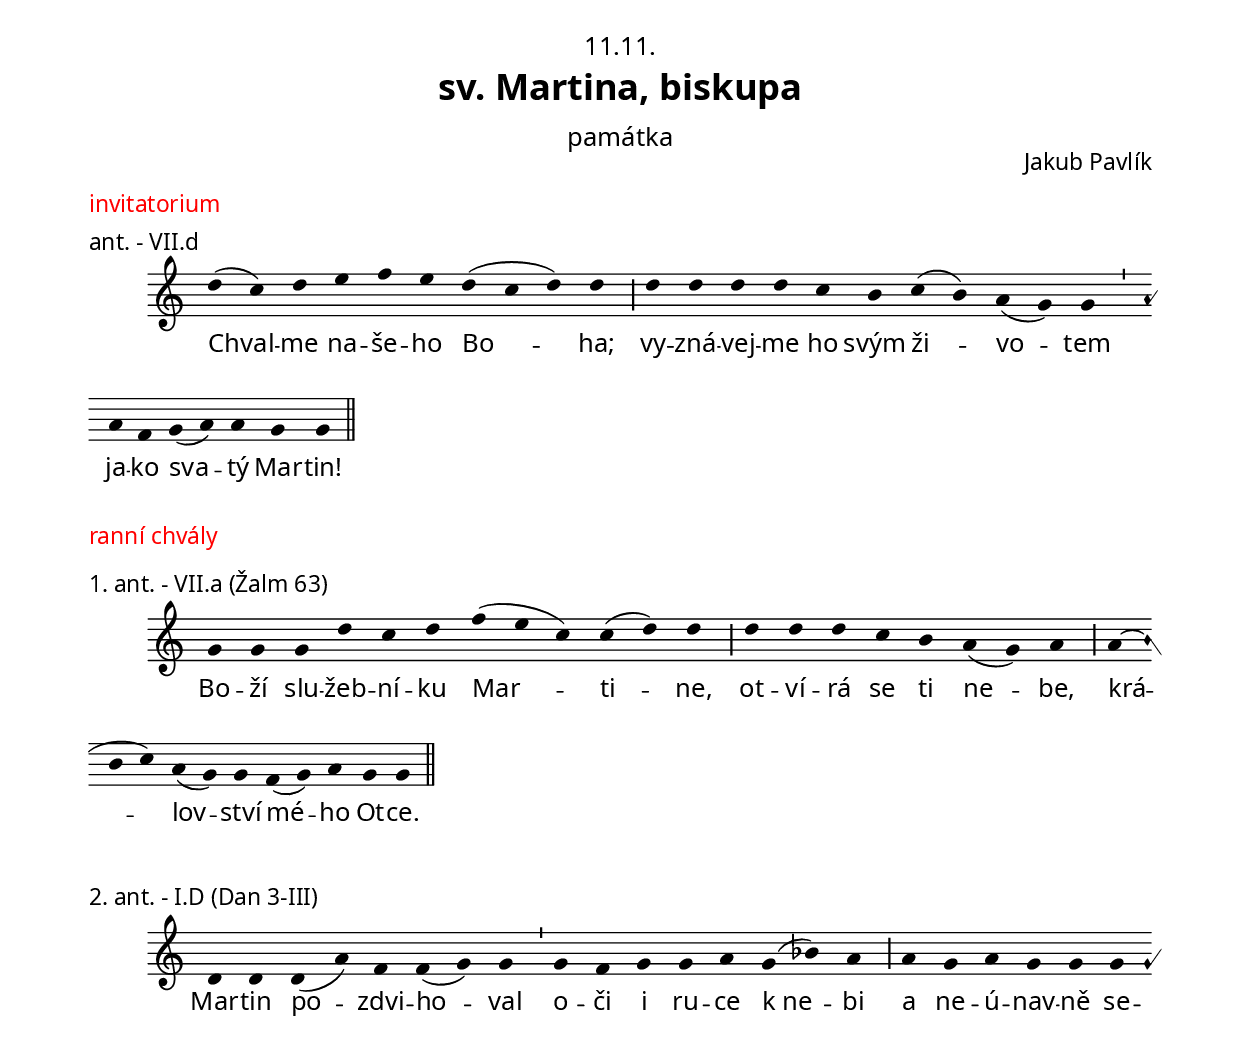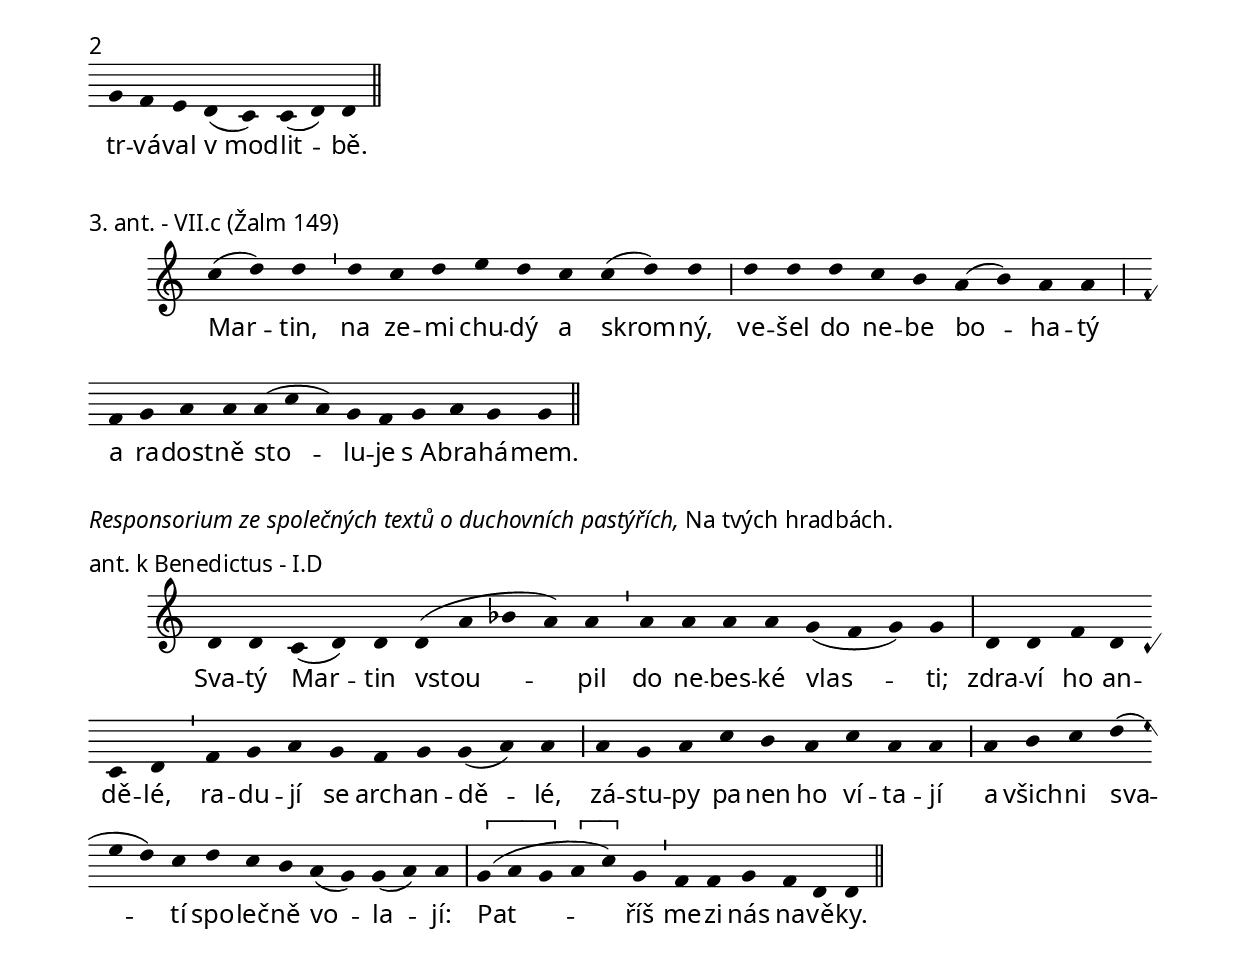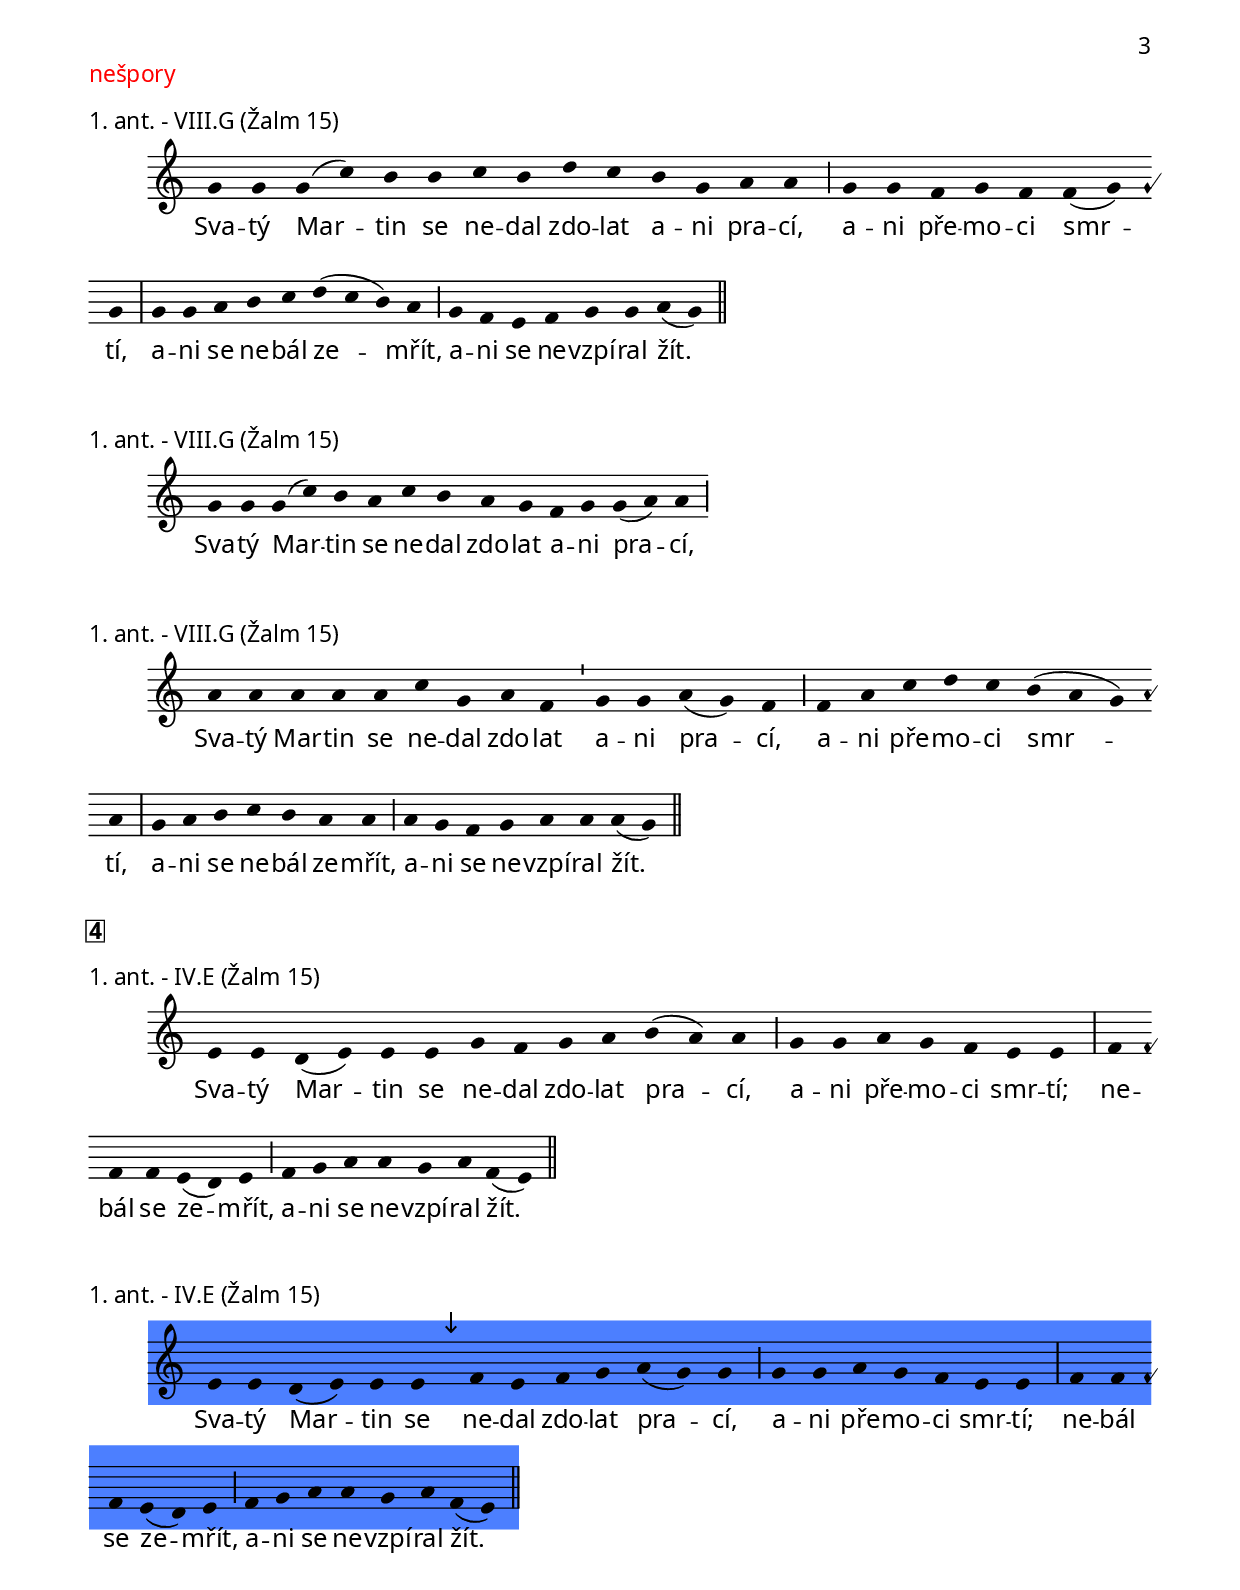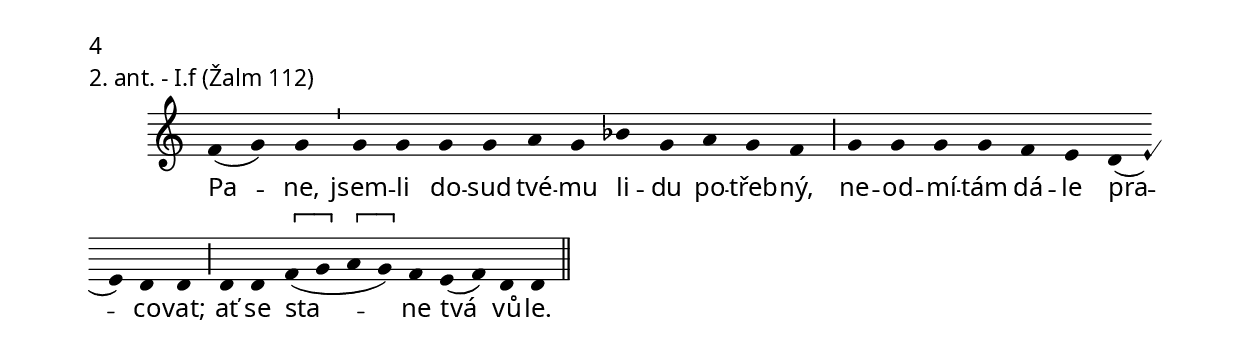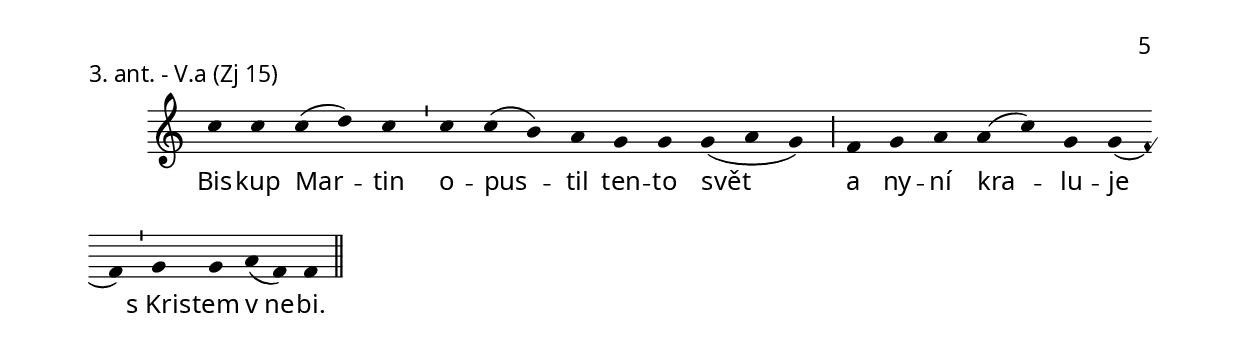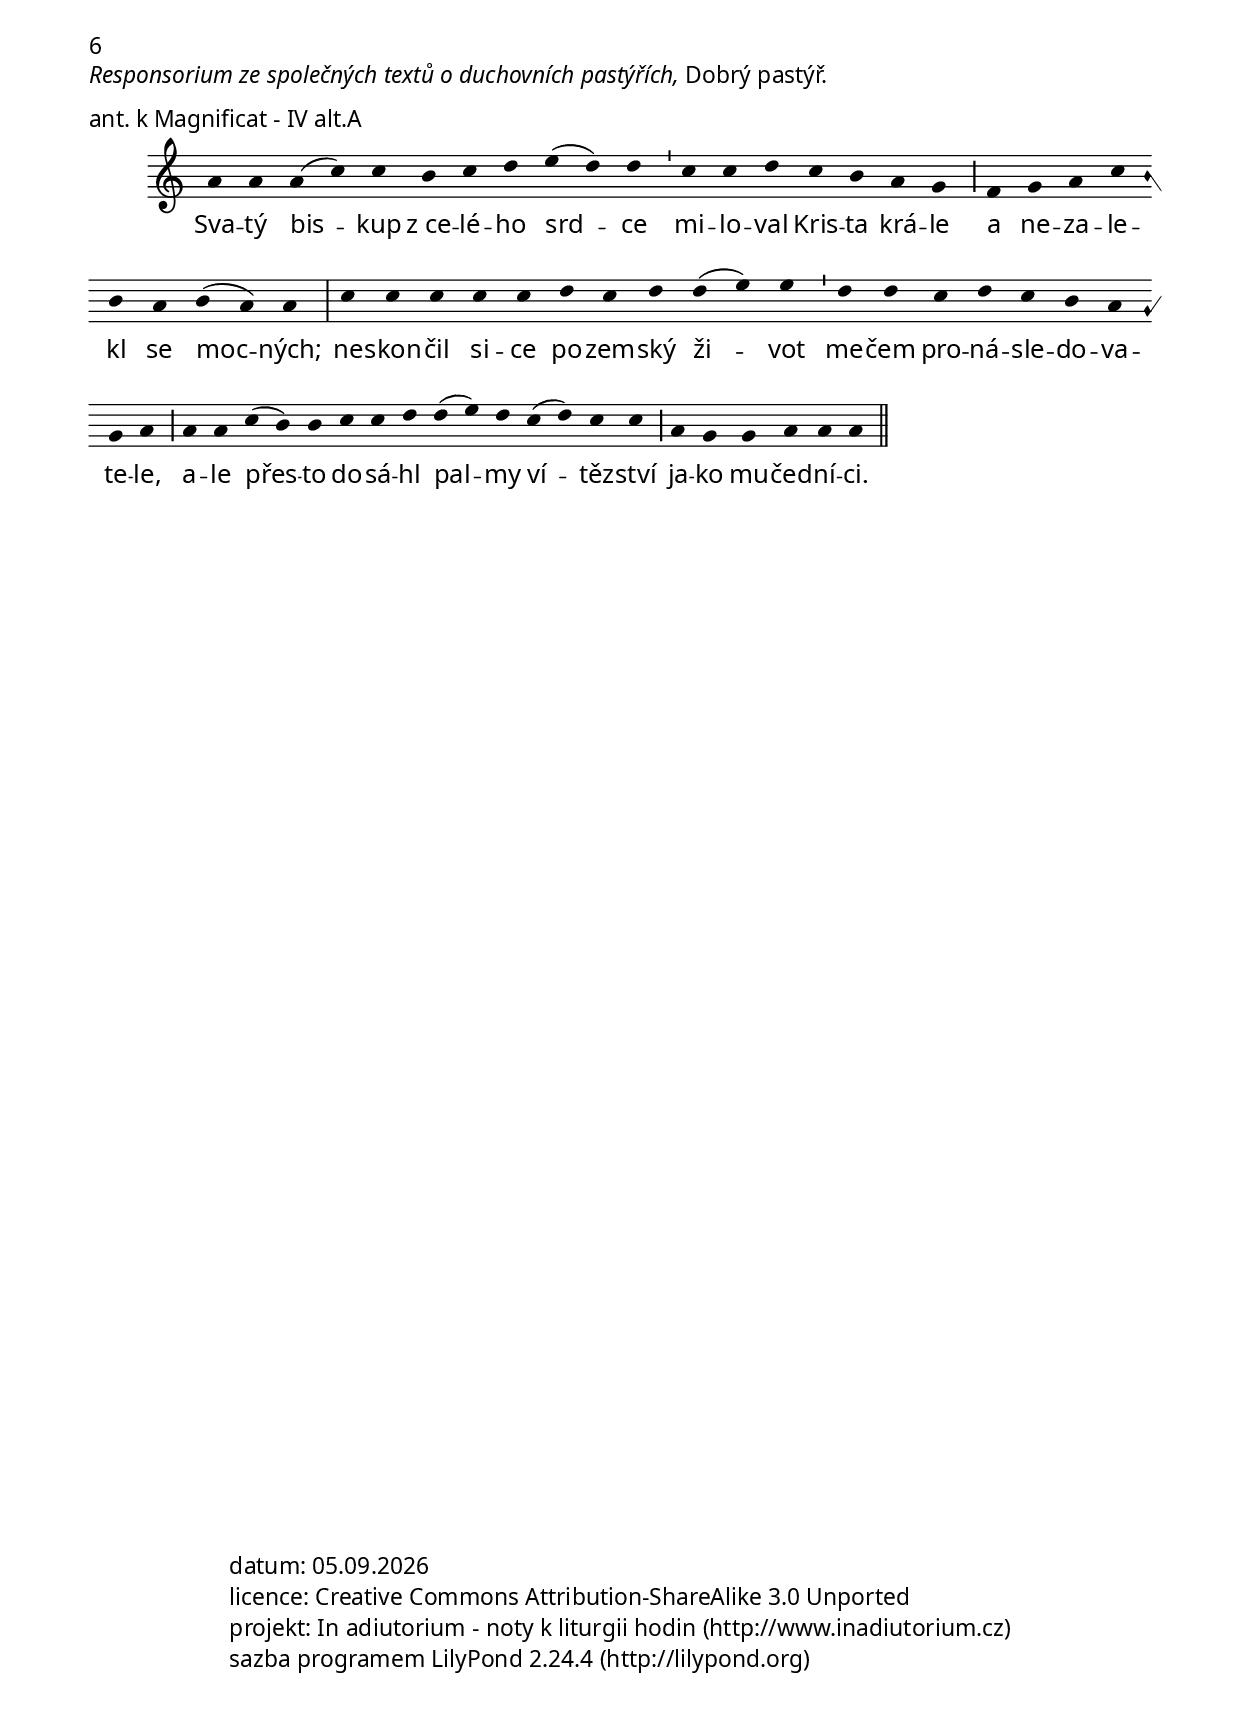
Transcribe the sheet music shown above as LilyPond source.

\version "2.16.0"

\include "../spolecne.ly"

\header {
  title = \markup\titleSvatek
            "sv. Martina, biskupa"
            památka
            11.11.
  composer = "Jakub Pavlík"
}

\markup {\nadpisHodinka {"invitatorium"}}

\score {
  \relative c'' {
    \choralniRezim
    d( c) d e f e d( c d) d \barMaior
    d d d d c b c( b) a( g) g \barMin
    a f g( a) a g g \barFinalis
  }
  \addlyrics {
    Chval -- me na -- še -- ho Bo -- ha;
    vy -- zná -- vej -- me ho svým ži -- vo -- tem
    ja -- ko sva -- tý Mar -- tin!
  }
  \header {
    quid = "ant."
    modus = "VII"
    differentia = "d" 
    psalmus = ""
    id = ""
    piece = \markup {\sestavTitulekBezZalmu}
  }
}

\markup {\nadpisHodinka {"ranní chvály"}}

\score {
  \relative c'' {
    \choralniRezim
    g4 g g d' c d f( e c) c( d) d \barMaior
    d d d c b a( g) a \barMaior
    a( b c) a( g) g f( g) a g g \barFinalis
  }
  \addlyrics {
    Bo -- ží slu -- žeb -- ní -- ku Mar -- ti -- ne,
    ot -- ví -- rá se ti ne -- be,
    krá -- lov -- ství mé -- ho Ot -- ce.
  }
  \header {
    quid = "1. ant."
    modus = "VII"
    differentia = "a" 
    psalmus = "Žalm 63"
    id = ""
    piece = \markup {\sestavTitulek}
  }
}

\score {
  \relative c' {
    \choralniRezim
    d4 d d( a') f f( g) g \barMin g f g g a g( bes) a \barMaior
    a g a g g g g f e d( c) c( d) d \barFinalis
  }
  \addlyrics {
    Mar -- tin po -- zdvi -- ho -- val o -- či i ru -- ce k_ne -- bi
    a ne -- ú -- nav -- ně se -- tr -- vá -- val v_mod -- lit -- bě.
  }
  \header {
    quid = "2. ant."
    modus = "I"
    differentia = "D" 
    psalmus = "Dan 3-III"
    id = ""
    piece = \markup {\sestavTitulek}
  }
}

\score {
  \relative c'' {
    \choralniRezim
    c4( d) d \barMin d c d e d c c( d) d \barMaior
    d d d c b a( b) a a \barMaior
    f g a a a( c a) g f g a g g \barFinalis
  }
  \addlyrics {
    Mar -- tin, na ze -- mi chu -- dý a skrom -- ný,
    ve -- šel do ne -- be bo -- ha -- tý
    a ra -- dost -- ně sto -- lu -- je s_A -- bra -- há -- mem.
  }
  \header {
    quid = "3. ant."
    modus = "VII"
    differentia = "c" 
    psalmus = "Žalm 149"
    id = ""
    piece = \markup {\sestavTitulek}
  }
}

\markup\italic{Responsorium ze společných textů o duchovních pastýřích, \upright{Na tvých hradbách.}}

\score {
  \relative c' {
    \choralniRezim
    d4 d c( d) d d( a' bes a) a \barMin a a a a g( f g) g \barMax
    d d f d c d \barMin
    f g a g f g g( a) a \barMaior
    a g a c b a c a a \barMaior
    a b c d( e d) c d c b a( g) g( a) a \barMax
    \[ g( a g \] \[ a c) \] g \barMin f f g f d d \barFinalis
  }
  \addlyrics {
    Sva -- tý Mar -- tin vstou -- pil do ne -- bes -- ké vlas -- ti;
    zdra -- ví ho an -- dě -- lé, 
    ra -- du -- jí se arch -- an -- dě -- lé,
    zá -- stu -- py pa -- nen ho ví -- ta -- jí
    a všich -- ni sva -- tí spo -- leč -- ně vo -- la -- jí:
    Pat -- říš me -- zi nás na -- vě -- ky.
  }
  \header {
    quid = "ant. k Benedictus"
    modus = "I"
    differentia = "D" 
    psalmus = ""
    id = ""
    piece = \markup {\sestavTitulekBezZalmu}
  }
}

\pageBreak

\markup {\nadpisHodinka {"nešpory"}}

\score {
  \relative c'' {
    \choralniRezim
    g4 g g( c) b b c b d c b g a a \barMaior
    g g f g f f( g) g \barMax
    g g a b c d( c b) a \barMaior
    g f e f g g a( g) \barFinalis
  }
  \addlyrics {
    Sva -- tý Mar -- tin se ne -- dal zdo -- lat a -- ni pra -- cí,
    a -- ni pře -- mo -- ci smr -- tí,
    a -- ni se ne -- bál ze -- mřít,
    a -- ni se ne -- vzpí -- ral žít.
  }
  \header {
    quid = "1. ant."
    modus = "VIII"
    differentia = "G" 
    psalmus = "Žalm 15"
    id = ""
    piece = \markup {\sestavTitulek}
  }
}

\score {
  \relative c'' {
    \choralniRezim
    g4 g g( c) b a c b a g f g g( a) a \barMaior
    
  }
  \addlyrics {
    Sva -- tý Mar -- tin se ne -- dal zdo -- lat a -- ni pra -- cí,
    a -- ni pře -- mo -- ci smr -- tí,
    a -- ni se ne -- bál ze -- mřít,
    a -- ni se ne -- vzpí -- ral žít.
  }
  \header {
    quid = "1. ant."
    modus = "VIII"
    differentia = "G" 
    psalmus = "Žalm 15"
    id = ""
    piece = \markup {\sestavTitulek}
  }
}

\score {
  \relative c'' {
    \choralniRezim
    a4 a a a a c g a f \barMin g g a( g) f \barMaior
    f a c d c b( a g) a \barMax
    g a b c b a a \barMaior
    a g f g a a a( g) \barFinalis
  }
  \addlyrics {
    Sva -- tý Mar -- tin se ne -- dal zdo -- lat a -- ni pra -- cí,
    a -- ni pře -- mo -- ci smr -- tí,
    a -- ni se ne -- bál ze -- mřít,
    a -- ni se ne -- vzpí -- ral žít.
  }
  \header {
    quid = "1. ant."
    modus = "VIII"
    differentia = "G" 
    psalmus = "Žalm 15"
    id = ""
    piece = \markup {\sestavTitulek}
  }
}

\markup\nadpisSkupiny 4

\score {
  \relative c' {
    \choralniRezim
    e4 e d( e) e e g f g a b( a) a \barMaior
    g g a g f e e \barMax
    f f f e( d) e \barMaior
    f g a a g a f( e) \barFinalis
  }
  \addlyrics {
    % text upraven
    Sva -- tý Mar -- tin se ne -- dal zdo -- lat pra -- cí,
    a -- ni pře -- mo -- ci smr -- tí;
    ne -- bál se ze -- mřít,
    a -- ni se ne -- vzpí -- ral žít.
  }
  \header {
    quid = "1. ant."
    modus = "IV"
    differentia = "E" 
    psalmus = "Žalm 15"
    id = ""
    piece = \markup {\sestavTitulek}
  }
}

\score {
  \relative c' {
    \zvyraznovacModry
    \choralniRezim
    e4 e d( e) e e \mark\sipka f e f g a( g) g \barMaior
    g g a g f e e \barMax
    f f f e( d) e \barMaior
    f g a a g a f( e) \barFinalis
  }
  \addlyrics {
    % text upraven
    Sva -- tý Mar -- tin se ne -- dal zdo -- lat pra -- cí,
    a -- ni pře -- mo -- ci smr -- tí;
    ne -- bál se ze -- mřít,
    a -- ni se ne -- vzpí -- ral žít.
  }
  \header {
    quid = "1. ant."
    modus = "IV"
    differentia = "E" 
    psalmus = "Žalm 15"
    id = ""
    piece = \markup {\sestavTitulek}
  }
}

\pageBreak

\score {
  \relative c' {
    \choralniRezim
    f( g) g \barMin g g g g a g bes g a g f \barMaior
    g g g g f e d( e) d d \barMaior
    d d \[ f( g \] \[ a g) \] f e( f) d d \barFinalis
  }
  \addlyrics {
    Pa -- ne, jsem -- li do -- sud tvé -- mu li -- du po -- třeb -- ný,
    ne -- od -- mí -- tám dá -- le pra -- co -- vat;
    ať se sta -- ne tvá vů -- le.
  }
  \header {
    quid = "2. ant."
    modus = "I"
    differentia = "f" 
    psalmus = "Žalm 112"
    id = ""
    piece = \markup {\sestavTitulek}
  }
}

\pageBreak

\score {
  \relative c'' {
    \choralniRezim
    c4 c c( d) c \barMin c c( b) a g g g( a g) \barMaior
    f g a a( c) g g( f) \barMin g g a( f) f \barFinalis
  }
  \addlyrics {
    Bis -- kup Mar -- tin o -- pus -- til ten -- to svět
    a ny -- ní kra -- lu -- je s_Kris -- tem v_ne -- bi.
  }
  \header {
    quid = "3. ant."
    modus = "V"
    differentia = "a" 
    psalmus = "Zj 15"
    id = ""
    piece = \markup {\sestavTitulek}
  }
}

\pageBreak

\markup\italic{Responsorium ze společných textů o duchovních pastýřích, \upright{Dobrý pastýř.}}

\score {
  \relative c'' {
    \choralniRezim
    a4 a a( c) c b c d e( d) d \barMin c c d c b a g \barMaior
    f g a c b a b( a) a \barMax
    
    c c c c c d c d d( e) e \barMin
    d d c d c b a g a \barMaior
    a a c( b) b c c d d( e) d c( d) c c \barMaior
    a g g a a a \barFinalis
  }
  \addlyrics {
    Sva -- tý bis -- kup 
    z_ce -- lé -- ho srd -- ce mi -- lo -- val Kris -- ta krá -- le
    a ne -- za -- le -- kl se moc -- ných;
    
    ne -- skon -- čil si -- ce po -- zem -- ský ži -- vot
    me -- čem pro -- ná -- sle -- do -- va -- te -- le,
    a -- le přes -- to do -- sá -- hl pal -- my ví -- těz -- ství
    ja -- ko mu -- čed -- ní -- ci.
  }
  \header {
    quid = "ant. k Magnificat"
    modus = "IV alt"
    differentia = "A" 
    psalmus = ""
    id = ""
    piece = \markup {\sestavTitulekBezZalmu}
  }
}